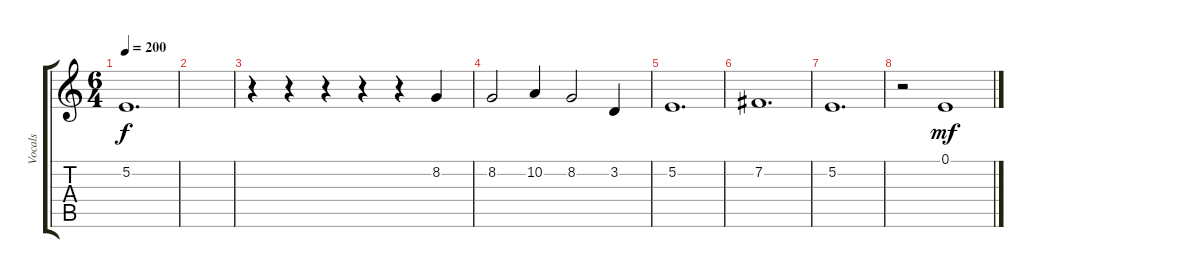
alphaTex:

\track ("Vocals" "Vocals") {instrument lead1square}
\staff {score tabs}
\tuning (E4 B3 G3 D3 A2 D2) {hide}
\ts (6 4)
\tempo 200
\clef g2
\ks c
5.2.1{d dy f} |
|
r.4 r.4 r.4 r.4 r.4 8.2.4 |
8.2.2 10.2.4 8.2.2 3.2.4 |
5.2.1{d} |
7.2.1{d} |
5.2.1{d} |
r.2 0.1.1{dy mf instrument reversecymbal}
